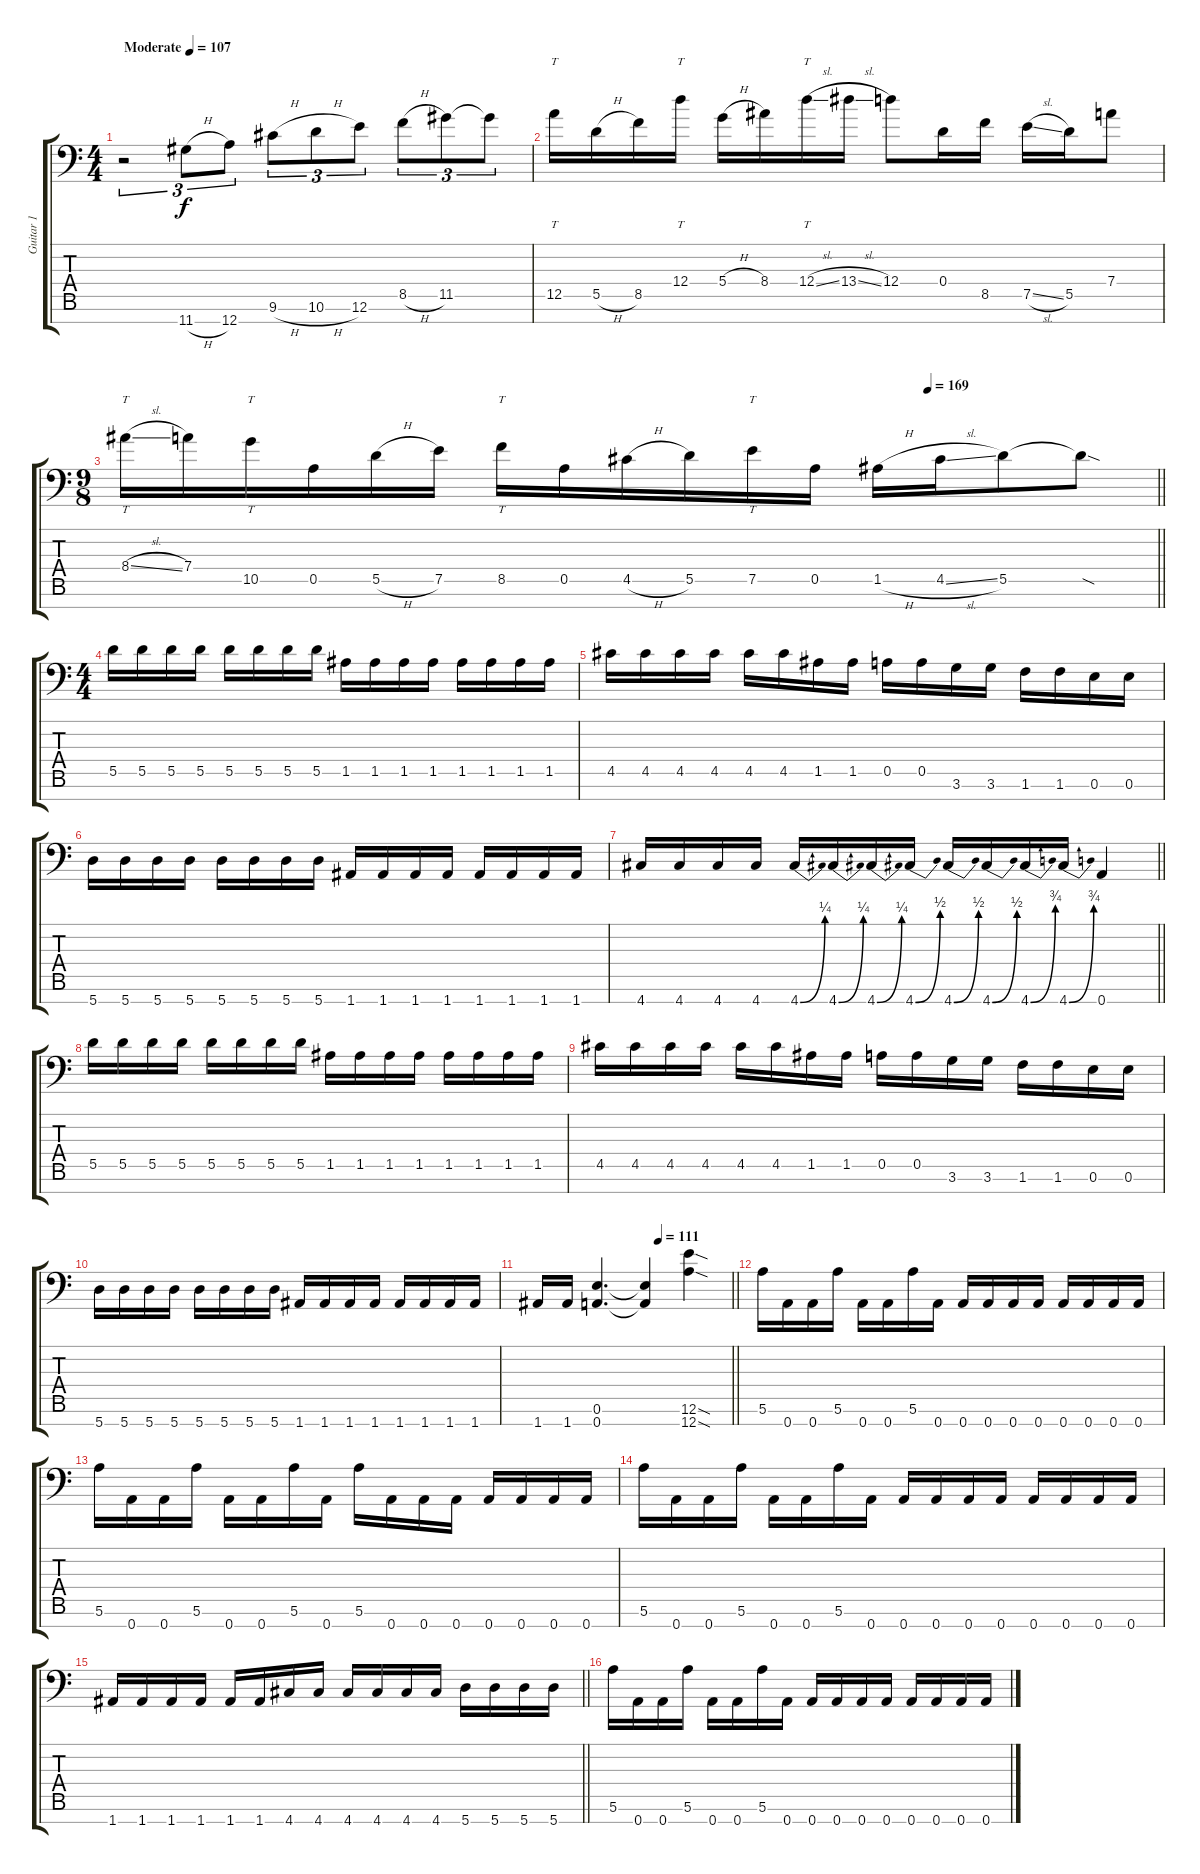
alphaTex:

\track ("Guitar 1" "Guitar 1") {mute instrument distortionguitar}
\staff {score tabs}
\tuning (E4 B3 G3 D3 A2 E2 A1) {hide}
\ts (4 4)
\tempo (107 "Moderate")
\clef f4
\ks c
r.2{tu (3 2) dy f balance 8 instrument distortionguitar} 11.7{h}.8{tu (3 2)} 12.7.8{tu (3 2)} 9.6{h}.8{tu (3 2)} 10.6{h}.8{tu (3 2)} 12.6.8{tu (3 2)} 8.5{h}.8{tu (3 2)} 11.5.8{tu (3 2)} 11.5{t}.8{tu (3 2)} |
12.5.16{tt} 5.5{h}.16 8.5.16 12.4.16{tt} 5.4{h}.16 8.4.16 12.4{sl}.16{tt} 13.4{sl}.16 12.4.8 0.4.16 8.5.16 7.5{sl}.16 5.5.16 7.4.8 |
\ts (9 8)
\tempo (169 0.7777777777777778)
\barLineRight lightlight
8.4{sl}.16{tt} 7.4.16 10.5.16{tt} 0.5.16 5.5{h}.16 7.5.16 8.5.16{tt} 0.5.16 4.5{h}.16 5.5.16 7.5.16{tt} 0.5.16 1.5{h}.16 4.5{sl}.16 5.5.8 5.5{sod t}.8 |
\ts (4 4)
\section ("" "")
5.5.16{balance 0} 5.5.16 5.5.16 5.5.16 5.5.16 5.5.16 5.5.16 5.5.16 1.5.16 1.5.16 1.5.16 1.5.16 1.5.16 1.5.16 1.5.16 1.5.16 |
4.5.16 4.5.16 4.5.16 4.5.16 4.5.16 4.5.16 1.5.16 1.5.16 0.5.16 0.5.16 3.6.16 3.6.16 1.6.16 1.6.16 0.6.16 0.6.16 |
5.7.16 5.7.16 5.7.16 5.7.16 5.7.16 5.7.16 5.7.16 5.7.16 1.7.16 1.7.16 1.7.16 1.7.16 1.7.16 1.7.16 1.7.16 1.7.16 |
\barLineRight lightlight
4.7.16 4.7.16 4.7.16 4.7.16 4.7{be (bend 0 0 60 1)}.16 4.7{be (bend 0 0 60 1)}.16 4.7{be (bend 0 0 60 1)}.16 4.7{be (bend 0 0 60 2)}.16 4.7{be (bend 0 0 60 2)}.16 4.7{be (bend 0 0 60 2)}.16 4.7{be (bend 0 0 60 3)}.16 4.7{be (bend 0 0 60 3)}.16 0.7.4 |
5.5.16 5.5.16 5.5.16 5.5.16 5.5.16 5.5.16 5.5.16 5.5.16 1.5.16 1.5.16 1.5.16 1.5.16 1.5.16 1.5.16 1.5.16 1.5.16 |
4.5.16 4.5.16 4.5.16 4.5.16 4.5.16 4.5.16 1.5.16 1.5.16 0.5.16 0.5.16 3.6.16 3.6.16 1.6.16 1.6.16 0.6.16 0.6.16 |
5.7.16 5.7.16 5.7.16 5.7.16 5.7.16 5.7.16 5.7.16 5.7.16 1.7.16 1.7.16 1.7.16 1.7.16 1.7.16 1.7.16 1.7.16 1.7.16 |
\tempo (111 0.625)
\barLineRight lightlight
1.7.16 1.7.16 (0.6 0.7).4{d} (0.6{t} 0.7{t}).4 (12.6{sod} 12.7{sod}).4 |
\section ("" "")
5.6.16 0.7.16 0.7.16 5.6.16 0.7.16 0.7.16 5.6.16 0.7.16 0.7.16 0.7.16 0.7.16 0.7.16 0.7.16 0.7.16 0.7.16 0.7.16 |
5.6.16 0.7.16 0.7.16 5.6.16 0.7.16 0.7.16 5.6.16 0.7.16 5.6.16 0.7.16 0.7.16 0.7.16 0.7.16 0.7.16 0.7.16 0.7.16 |
5.6.16 0.7.16 0.7.16 5.6.16 0.7.16 0.7.16 5.6.16 0.7.16 0.7.16 0.7.16 0.7.16 0.7.16 0.7.16 0.7.16 0.7.16 0.7.16 |
\barLineRight lightlight
1.7.16 1.7.16 1.7.16 1.7.16 1.7.16 1.7.16 4.7.16 4.7.16 4.7.16 4.7.16 4.7.16 4.7.16 5.7.16 5.7.16 5.7.16 5.7.16 |
5.6.16 0.7.16 0.7.16 5.6.16 0.7.16 0.7.16 5.6.16 0.7.16 0.7.16 0.7.16 0.7.16 0.7.16 0.7.16 0.7.16 0.7.16 0.7.16
